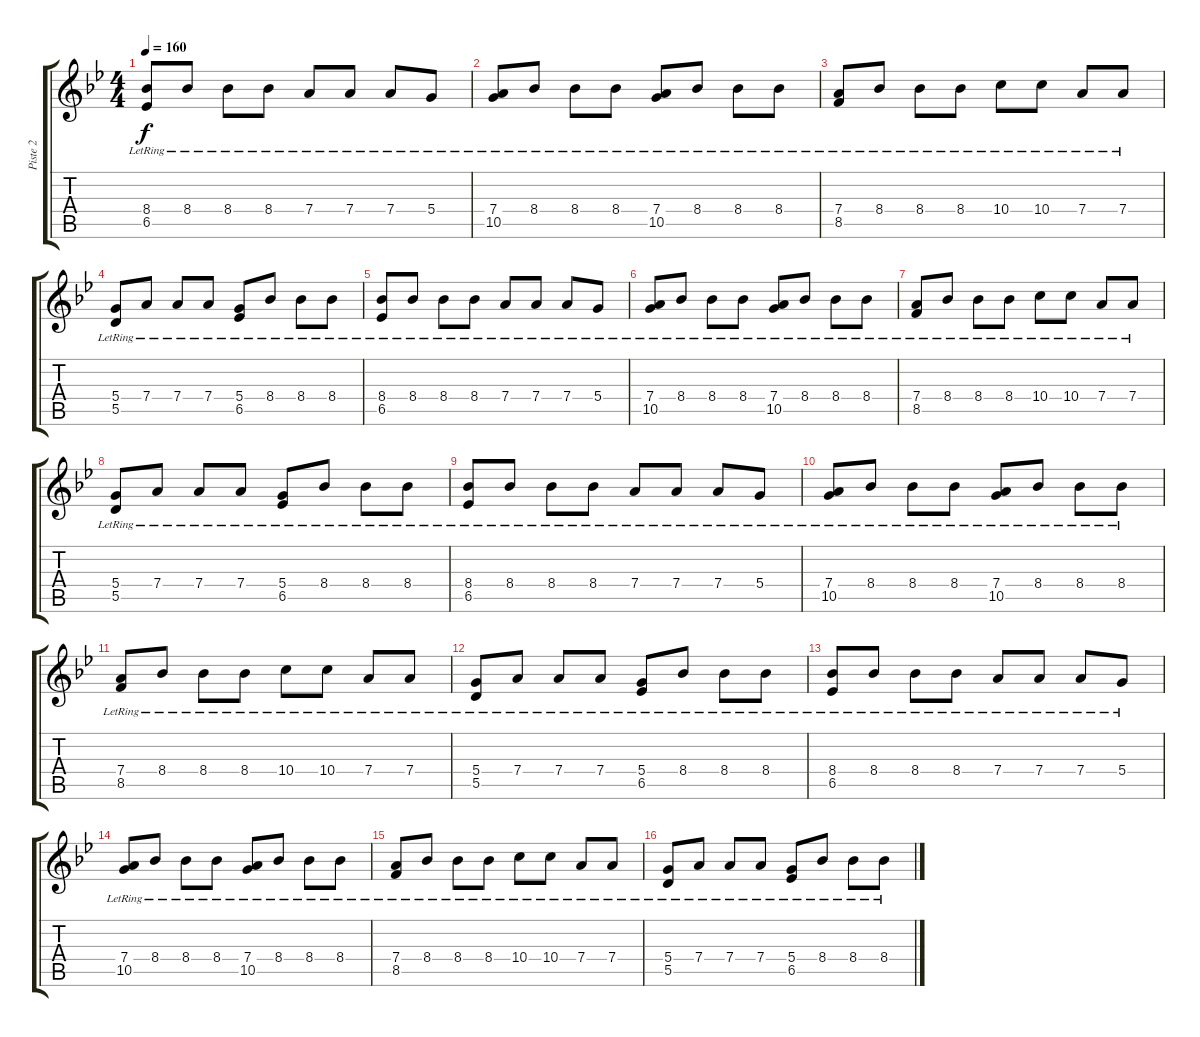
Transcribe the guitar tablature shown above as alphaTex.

\track ("Piste 2" "Piste 2") {instrument distortionguitar}
\staff {score tabs}
\tuning (E4 B3 G3 D3 A2 D2) {hide}
\ts (4 4)
\tempo 160
\clef g2
\ks bb
(8.4{lr} 6.5{lr}).8{dy f} 8.4{lr}.8 8.4{lr}.8 8.4{lr}.8 7.4{lr}.8 7.4{lr}.8 7.4{lr}.8 5.4{lr}.8 |
(7.4{lr} 10.5{lr}).8{instrument electricguitarclean} 8.4{lr}.8 8.4{lr}.8 8.4{lr}.8 (7.4{lr} 10.5{lr}).8 8.4{lr}.8 8.4{lr}.8 8.4{lr}.8 |
(7.4{lr} 8.5{lr}).8 8.4{lr}.8 8.4{lr}.8 8.4{lr}.8 10.4{lr}.8 10.4{lr}.8 7.4{lr}.8 7.4{lr}.8 |
(5.4{lr} 5.5{lr}).8 7.4{lr}.8 7.4{lr}.8 7.4{lr}.8 (5.4{lr} 6.5{lr}).8 8.4{lr}.8 8.4{lr}.8 8.4{lr}.8 |
(8.4{lr} 6.5{lr}).8 8.4{lr}.8 8.4{lr}.8 8.4{lr}.8 7.4{lr}.8 7.4{lr}.8 7.4{lr}.8 5.4{lr}.8 |
(7.4{lr} 10.5{lr}).8{instrument electricguitarclean} 8.4{lr}.8 8.4{lr}.8 8.4{lr}.8 (7.4{lr} 10.5{lr}).8 8.4{lr}.8 8.4{lr}.8 8.4{lr}.8 |
(7.4{lr} 8.5{lr}).8 8.4{lr}.8 8.4{lr}.8 8.4{lr}.8 10.4{lr}.8 10.4{lr}.8 7.4{lr}.8 7.4{lr}.8 |
(5.4{lr} 5.5{lr}).8 7.4{lr}.8 7.4{lr}.8 7.4{lr}.8 (5.4{lr} 6.5{lr}).8 8.4{lr}.8 8.4{lr}.8 8.4{lr}.8 |
(8.4{lr} 6.5{lr}).8 8.4{lr}.8 8.4{lr}.8 8.4{lr}.8 7.4{lr}.8 7.4{lr}.8 7.4{lr}.8 5.4{lr}.8 |
(7.4{lr} 10.5{lr}).8{instrument electricguitarclean} 8.4{lr}.8 8.4{lr}.8 8.4{lr}.8 (7.4{lr} 10.5{lr}).8 8.4{lr}.8 8.4{lr}.8 8.4{lr}.8 |
(7.4{lr} 8.5{lr}).8 8.4{lr}.8 8.4{lr}.8 8.4{lr}.8 10.4{lr}.8 10.4{lr}.8 7.4{lr}.8 7.4{lr}.8 |
(5.4{lr} 5.5{lr}).8 7.4{lr}.8 7.4{lr}.8 7.4{lr}.8 (5.4{lr} 6.5{lr}).8 8.4{lr}.8 8.4{lr}.8 8.4{lr}.8 |
(8.4{lr} 6.5{lr}).8 8.4{lr}.8 8.4{lr}.8 8.4{lr}.8 7.4{lr}.8 7.4{lr}.8 7.4{lr}.8 5.4{lr}.8 |
(7.4{lr} 10.5{lr}).8{instrument electricguitarclean} 8.4{lr}.8 8.4{lr}.8 8.4{lr}.8 (7.4{lr} 10.5{lr}).8 8.4{lr}.8 8.4{lr}.8 8.4{lr}.8 |
(7.4{lr} 8.5{lr}).8 8.4{lr}.8 8.4{lr}.8 8.4{lr}.8 10.4{lr}.8 10.4{lr}.8 7.4{lr}.8 7.4{lr}.8 |
(5.4{lr} 5.5{lr}).8 7.4{lr}.8 7.4{lr}.8 7.4{lr}.8 (5.4{lr} 6.5{lr}).8 8.4{lr}.8 8.4{lr}.8 8.4{lr}.8
